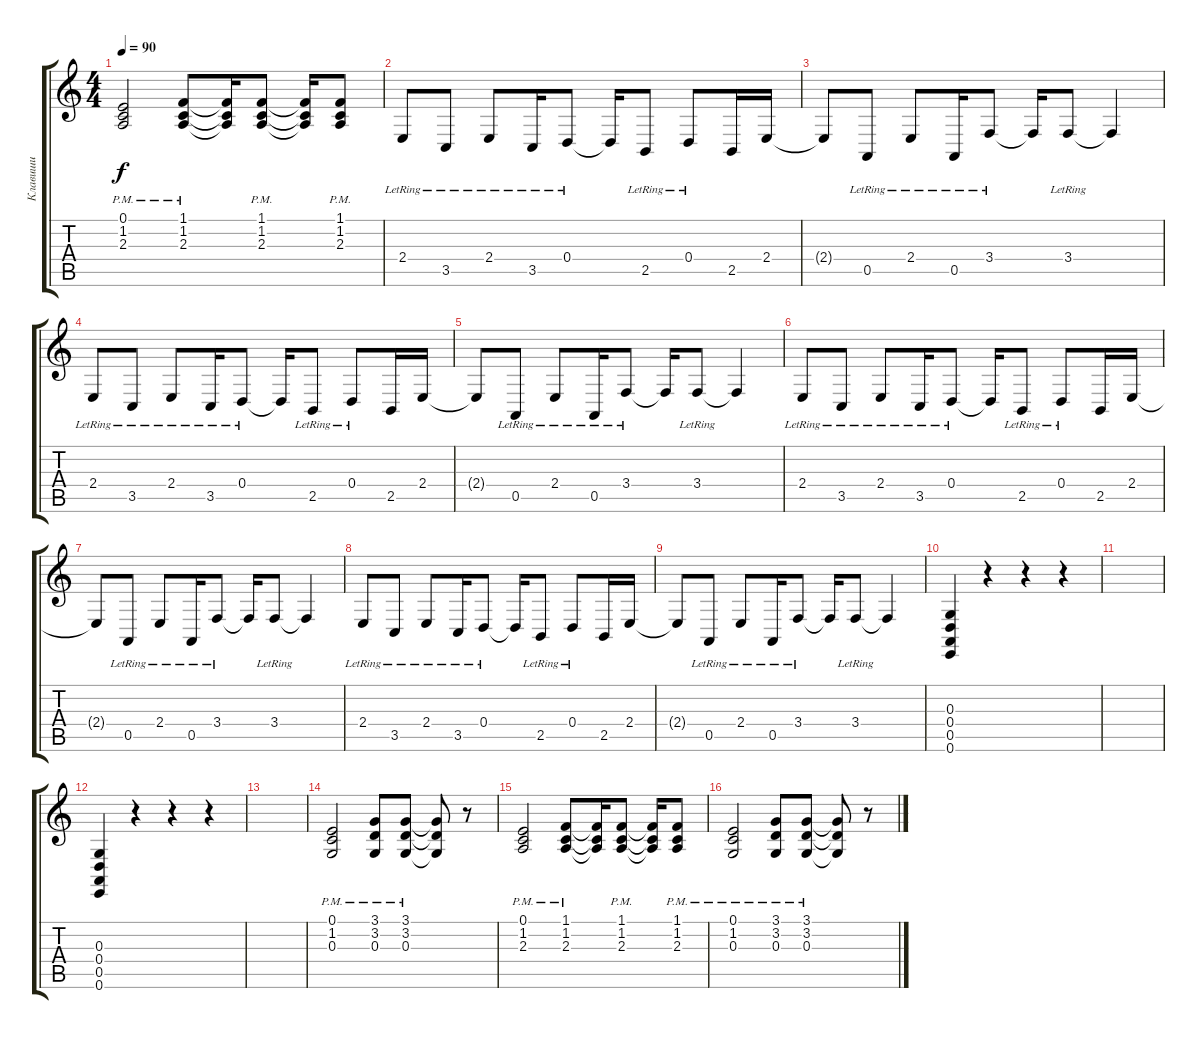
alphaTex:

\track ("Клавиши" "Клавиши") {instrument electricgrandpiano}
\staff {score tabs}
\tuning (E4 B3 G3 D3 A2 E2) {hide}
\ts (4 4)
\tempo 90
\clef g2
\ks c
(0.1{pm} 1.2{pm} 2.3{pm}).2{dy f} (1.1{pm} 1.2{pm} 2.3{pm}).8 (1.1{t} 1.2{t} 2.3{t}).16 (1.1{pm} 1.2{pm} 2.3{pm}).8 (1.1{t} 1.2{t} 2.3{t}).16 (1.1{pm} 1.2{pm} 2.3{pm}).8 |
2.4{lr}.8 3.5{lr}.8 2.4{lr}.8 3.5{lr}.16 0.4{lr}.8 0.4{t}.16 2.5{lr}.8 0.4{lr}.8 2.5.16 2.4.16 |
2.4{t}.8 0.5{lr}.8 2.4{lr}.8 0.5{lr}.16 3.4{lr}.8 3.4{t}.16 3.4{lr}.8 3.4{t}.4 |
2.4{lr}.8 3.5{lr}.8 2.4{lr}.8 3.5{lr}.16 0.4{lr}.8 0.4{t}.16 2.5{lr}.8 0.4{lr}.8 2.5.16 2.4.16 |
2.4{t}.8 0.5{lr}.8 2.4{lr}.8 0.5{lr}.16 3.4{lr}.8 3.4{t}.16 3.4{lr}.8 3.4{t}.4 |
2.4{lr}.8 3.5{lr}.8 2.4{lr}.8 3.5{lr}.16 0.4{lr}.8 0.4{t}.16 2.5{lr}.8 0.4{lr}.8 2.5.16 2.4.16 |
2.4{t}.8 0.5{lr}.8 2.4{lr}.8 0.5{lr}.16 3.4{lr}.8 3.4{t}.16 3.4{lr}.8 3.4{t}.4 |
2.4{lr}.8 3.5{lr}.8 2.4{lr}.8 3.5{lr}.16 0.4{lr}.8 0.4{t}.16 2.5{lr}.8 0.4{lr}.8 2.5.16 2.4.16 |
2.4{t}.8 0.5{lr}.8 2.4{lr}.8 0.5{lr}.16 3.4{lr}.8 3.4{t}.16 3.4{lr}.8 3.4{t}.4 |
(0.3 0.4 0.5 0.6).4 r.4 r.4 r.4 |
|
(0.3 0.4 0.5 0.6).4 r.4 r.4 r.4 |
|
(0.1{pm} 1.2{pm} 0.3{pm}).2 (3.1{pm} 3.2{pm} 0.3{pm}).8 (3.1{pm} 3.2{pm} 0.3{pm}).8 (3.1{t} 3.2{t} 0.3{t}).8 r.8 |
(0.1{pm} 1.2{pm} 2.3{pm}).2 (1.1{pm} 1.2{pm} 2.3{pm}).8 (1.1{t} 1.2{t} 2.3{t}).16 (1.1{pm} 1.2{pm} 2.3{pm}).8 (1.1{t} 1.2{t} 2.3{t}).16 (1.1{pm} 1.2{pm} 2.3{pm}).8 |
(0.1{pm} 1.2{pm} 0.3{pm}).2 (3.1{pm} 3.2{pm} 0.3{pm}).8 (3.1{pm} 3.2{pm} 0.3{pm}).8 (3.1{t} 3.2{t} 0.3{t}).8 r.8
